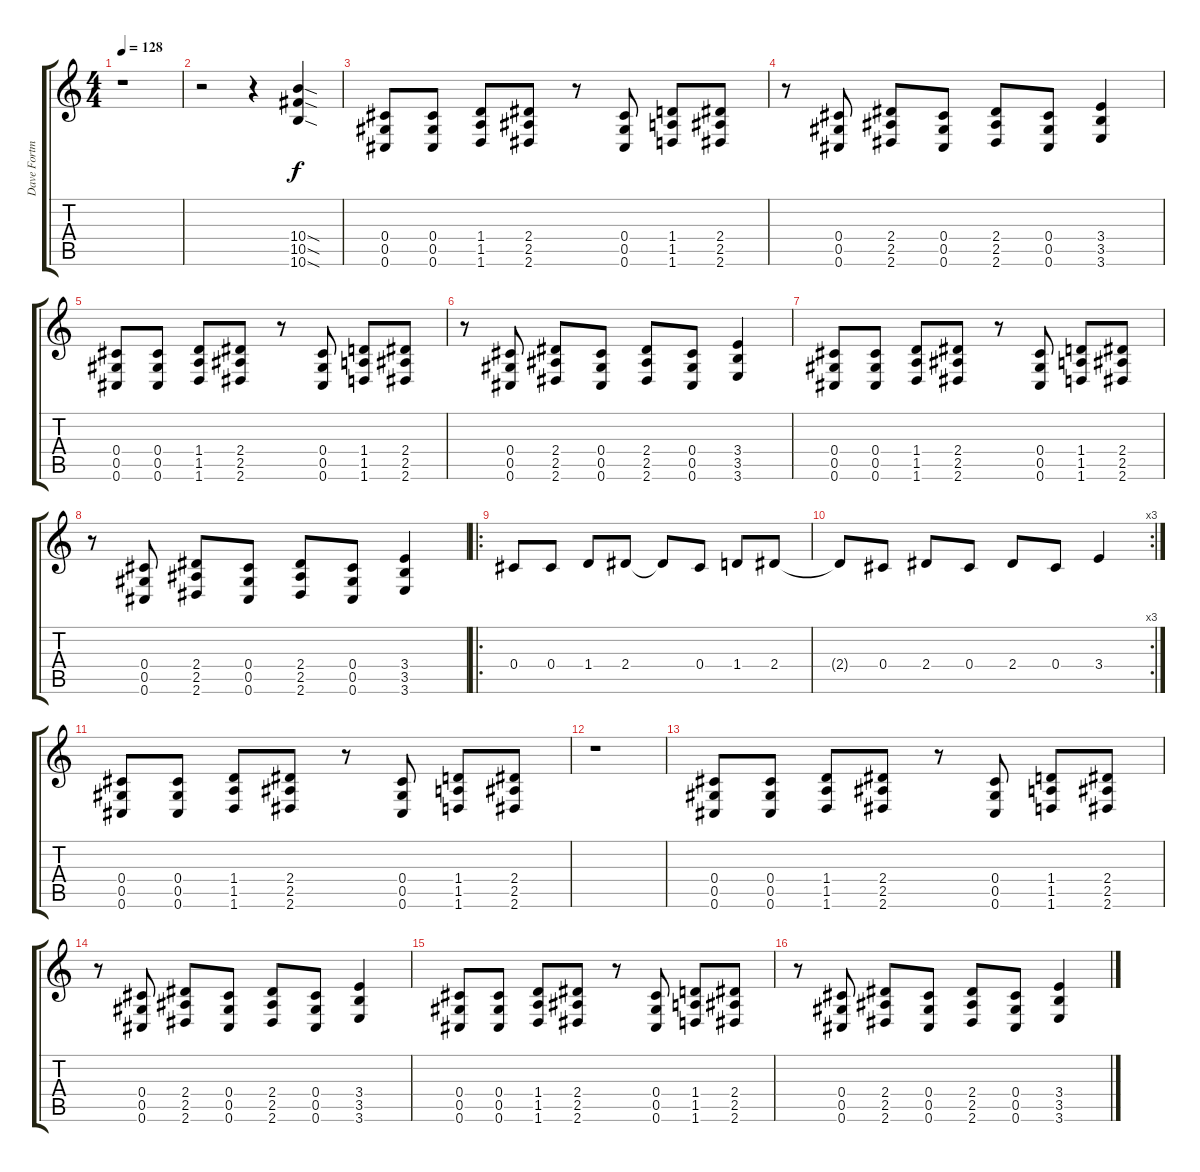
\track ("Dave Fortman (rhythm)" "Dave Fortm") {instrument overdrivenguitar}
\staff {score tabs}
\tuning (Eb4 Bb3 Gb3 Db3 Ab2 Db2) {hide}
\ts (4 4)
\tempo 128
\clef g2
\ks c
r.1{dy f instrument overdrivenguitar} |
r.2 r.4 (10.4{sod} 10.5{sod} 10.6{sod}).4 |
(0.4 0.5 0.6).8 (0.4 0.5 0.6).8 (1.4 1.5 1.6).8 (2.4 2.5 2.6).8 r.8 (0.4 0.5 0.6).8 (1.4 1.5 1.6).8 (2.4 2.5 2.6).8 |
r.8 (0.4 0.5 0.6).8 (2.4 2.5 2.6).8 (0.4 0.5 0.6).8 (2.4 2.5 2.6).8 (0.4 0.5 0.6).8 (3.4 3.5 3.6).4 |
(0.4 0.5 0.6).8 (0.4 0.5 0.6).8 (1.4 1.5 1.6).8 (2.4 2.5 2.6).8 r.8 (0.4 0.5 0.6).8 (1.4 1.5 1.6).8 (2.4 2.5 2.6).8 |
r.8 (0.4 0.5 0.6).8 (2.4 2.5 2.6).8 (0.4 0.5 0.6).8 (2.4 2.5 2.6).8 (0.4 0.5 0.6).8 (3.4 3.5 3.6).4 |
(0.4 0.5 0.6).8 (0.4 0.5 0.6).8 (1.4 1.5 1.6).8 (2.4 2.5 2.6).8 r.8 (0.4 0.5 0.6).8 (1.4 1.5 1.6).8 (2.4 2.5 2.6).8 |
r.8 (0.4 0.5 0.6).8 (2.4 2.5 2.6).8 (0.4 0.5 0.6).8 (2.4 2.5 2.6).8 (0.4 0.5 0.6).8 (3.4 3.5 3.6).4 |
\ro
0.4.8{balance 8} 0.4.8 1.4.8 2.4.8 2.4{t}.8 0.4.8 1.4.8 2.4.8 |
\rc 3
2.4{t}.8 0.4.8 2.4.8 0.4.8 2.4.8 0.4.8 3.4.4 |
(0.4 0.5 0.6).8 (0.4 0.5 0.6).8 (1.4 1.5 1.6).8 (2.4 2.5 2.6).8 r.8 (0.4 0.5 0.6).8 (1.4 1.5 1.6).8 (2.4 2.5 2.6).8 |
r.1 |
(0.4 0.5 0.6).8 (0.4 0.5 0.6).8 (1.4 1.5 1.6).8 (2.4 2.5 2.6).8 r.8 (0.4 0.5 0.6).8 (1.4 1.5 1.6).8 (2.4 2.5 2.6).8 |
r.8 (0.4 0.5 0.6).8 (2.4 2.5 2.6).8 (0.4 0.5 0.6).8 (2.4 2.5 2.6).8 (0.4 0.5 0.6).8 (3.4 3.5 3.6).4 |
(0.4 0.5 0.6).8 (0.4 0.5 0.6).8 (1.4 1.5 1.6).8 (2.4 2.5 2.6).8 r.8 (0.4 0.5 0.6).8 (1.4 1.5 1.6).8 (2.4 2.5 2.6).8 |
r.8 (0.4 0.5 0.6).8 (2.4 2.5 2.6).8 (0.4 0.5 0.6).8 (2.4 2.5 2.6).8 (0.4 0.5 0.6).8 (3.4 3.5 3.6).4
